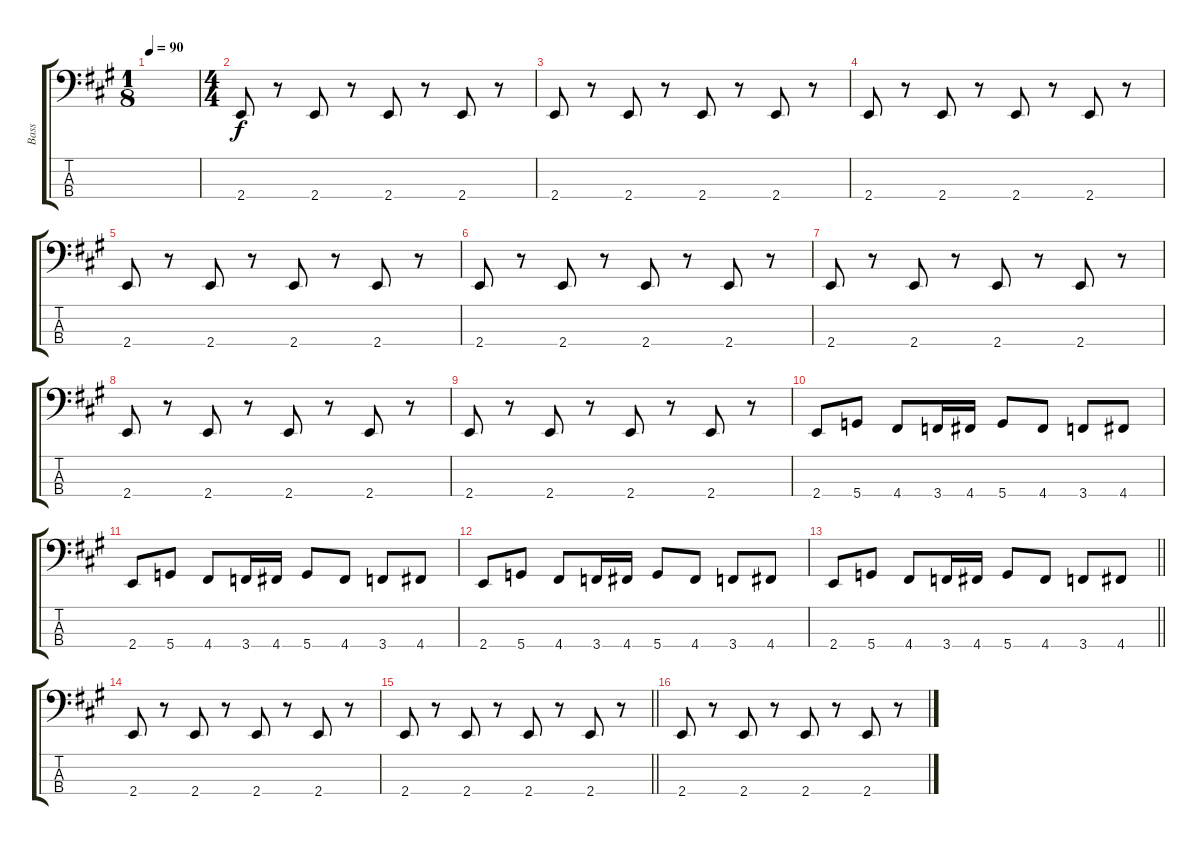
\track ("Bass" "Bass") {instrument electricbasspick}
\staff {score tabs}
\tuning (F2 C2 G1 D1) {hide}
\ts (1 8)
\tempo 90
\clef f4
\ks a
|
\ts (4 4)
2.4.8 r.8 2.4.8 r.8 2.4.8 r.8 2.4.8 r.8 |
2.4.8 r.8 2.4.8 r.8 2.4.8 r.8 2.4.8 r.8 |
2.4.8 r.8 2.4.8 r.8 2.4.8 r.8 2.4.8 r.8 |
2.4.8 r.8 2.4.8 r.8 2.4.8 r.8 2.4.8 r.8 |
2.4.8 r.8 2.4.8 r.8 2.4.8 r.8 2.4.8 r.8 |
2.4.8 r.8 2.4.8 r.8 2.4.8 r.8 2.4.8 r.8 |
2.4.8 r.8 2.4.8 r.8 2.4.8 r.8 2.4.8 r.8 |
2.4.8 r.8 2.4.8 r.8 2.4.8 r.8 2.4.8 r.8 |
2.4.8 5.4.8 4.4.8 3.4.16 4.4.16 5.4.8 4.4.8 3.4.8 4.4.8 |
2.4.8 5.4.8 4.4.8 3.4.16 4.4.16 5.4.8 4.4.8 3.4.8 4.4.8 |
2.4.8 5.4.8 4.4.8 3.4.16 4.4.16 5.4.8 4.4.8 3.4.8 4.4.8 |
\barLineRight lightlight
2.4.8 5.4.8 4.4.8 3.4.16 4.4.16 5.4.8 4.4.8 3.4.8 4.4.8 |
2.4.8 r.8 2.4.8 r.8 2.4.8 r.8 2.4.8 r.8 |
\barLineRight lightlight
2.4.8 r.8 2.4.8 r.8 2.4.8 r.8 2.4.8 r.8 |
2.4.8 r.8 2.4.8 r.8 2.4.8 r.8 2.4.8 r.8
